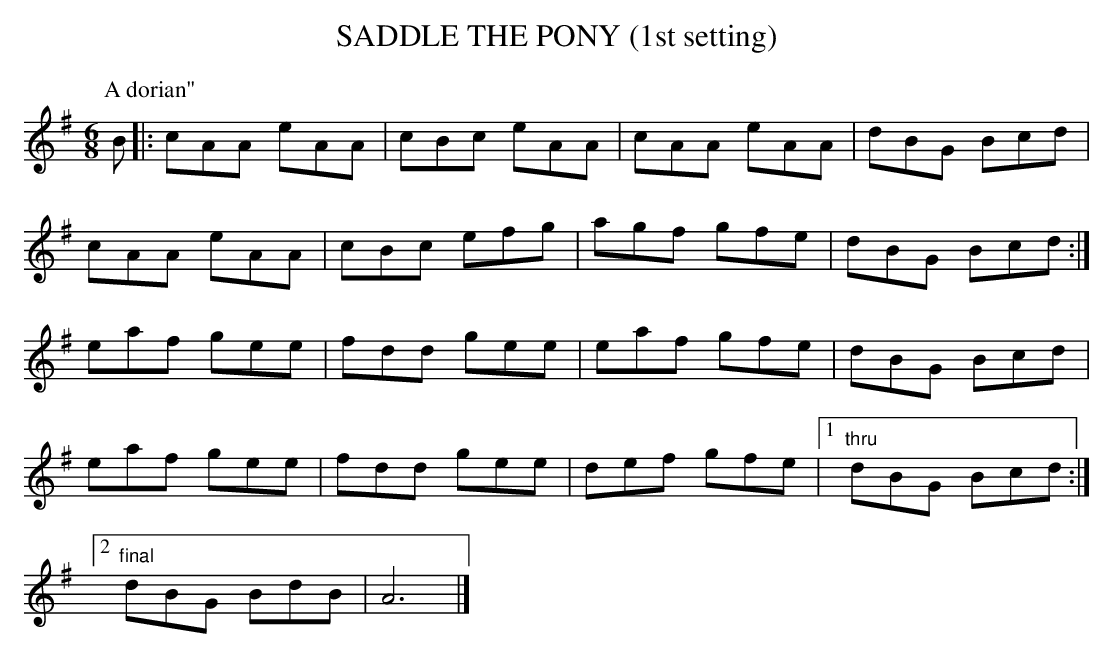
X:1
T:SADDLE THE PONY (1st setting)
session tune of the same name (which ONMI calls "Red
Stockings")
going with A dorian on this one.
M:6/8
L:1/8
K:G % source key = A major
P:A dorian"
B|:cAA eAA|cBc eAA|cAA eAA|dBG Bcd|
cAA eAA|cBc efg|agf gfe|dBG Bcd :|
eaf gee|fdd gee|eaf gfe|dBG Bcd|
eaf gee|fdd gee|def gfe|1 "thru"dBG Bcd :|
[2 "final"dBG BdB|A6|]
